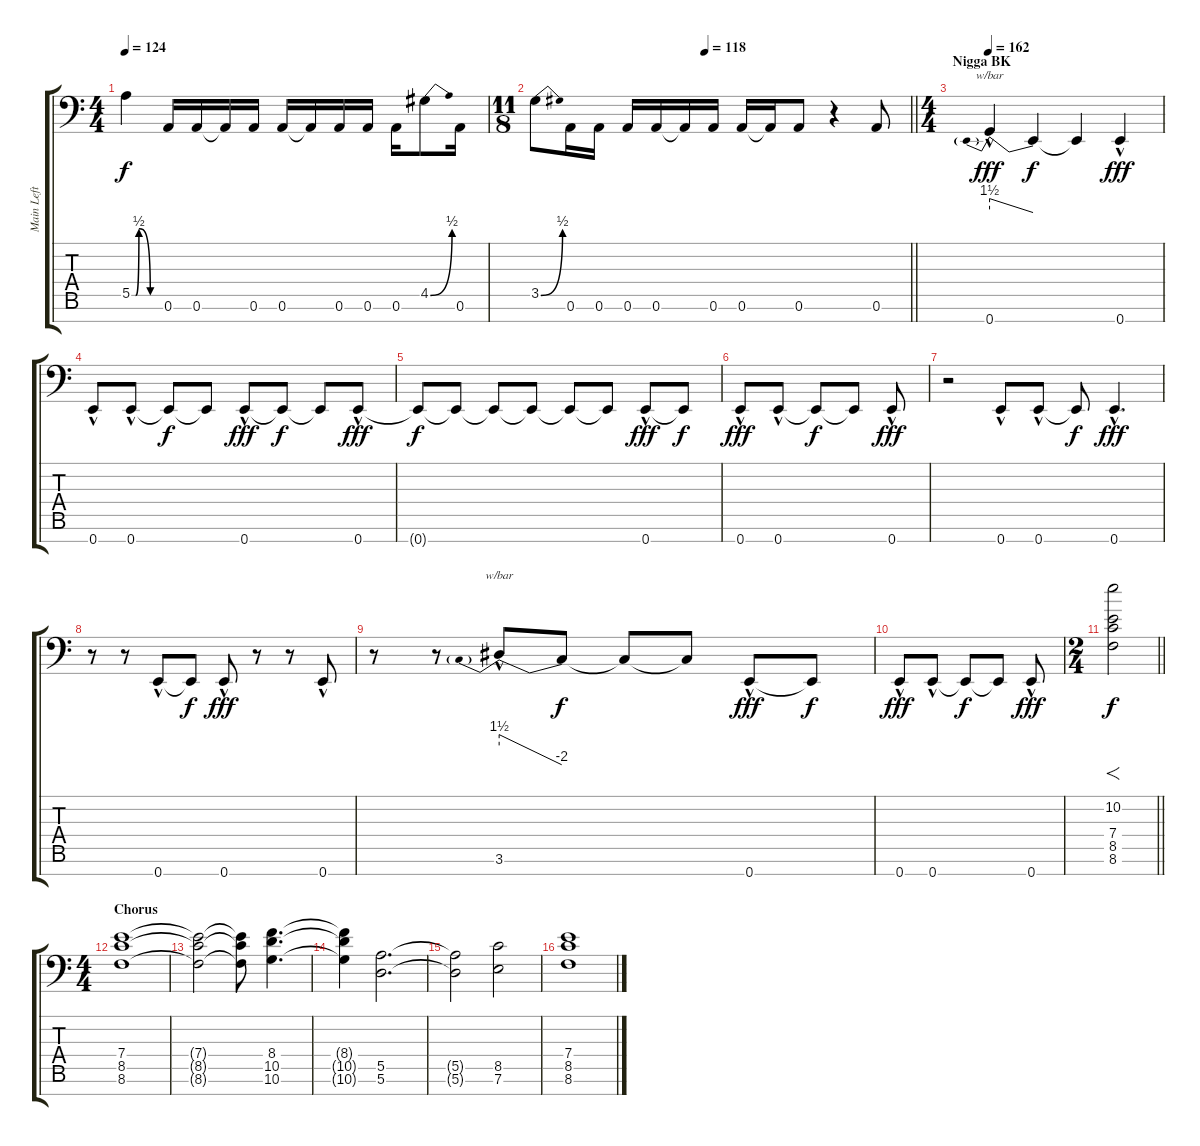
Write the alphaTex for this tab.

\track ("Main Left" "Main Left") {instrument distortionguitar}
\staff {score tabs}
\tuning (B3 Gb3 D3 A2 E2 A1 E1) {hide}
\ts (4 4)
\tempo 124
\clef f4
\ks c
5.5{be (custom 0 0 8 0 15 2 39 0 60 0)}.4{dy f} 0.6.16 0.6.16 0.6{t}.16 0.6.16 0.6.16 0.6{t}.16 0.6.16 0.6.16 0.6.16 4.5{be (bend 0 0 60 2)}.8 0.6.16 |
\ts (11 8)
\tempo (118 0.45454545454545453)
\barLineRight lightlight
3.5{be (bend 0 0 60 2)}.8 0.6.16 0.6.16 0.6.16 0.6.16 0.6{t}.16 0.6.16 0.6.16 0.6{t}.16 0.6.8{volume 10 instrument overdrivenguitar} r.4 0.6.8 |
\ts (4 4)
\section ("" "Nigga BK")
\tempo 162
0.7{hac}.4{tbe (predivedive default 0 6 60 0) dy fff volume 16 instrument distortionguitar} 0.7{t}.4{dy f} 0.7{t}.4 0.7{hac}.4{dy fff} |
0.7{hac}.8 0.7{hac}.8 0.7{t}.8{dy f} 0.7{t}.8 0.7{hac}.8{dy fff} 0.7{t}.8{dy f} 0.7{t}.8 0.7{hac}.8{dy fff} |
0.7{t}.8{dy f} 0.7{t}.8 0.7{t}.8 0.7{t}.8 0.7{t}.8 0.7{t}.8 0.7{hac}.8{dy fff} 0.7{t}.8{dy f} |
0.7{hac}.8{dy fff} 0.7{hac}.8 0.7{t}.8{dy f} 0.7{t}.8 0.7{hac}.8{dy fff} |
r.2 0.7{hac}.8 0.7{hac}.8 0.7{t}.8{dy f} 0.7{hac}.4{d dy fff} |
r.8 r.8 0.7{hac}.8 0.7{t}.8{dy f} 0.7{hac}.8{dy fff} r.8 r.8 0.7{hac}.8 |
r.8 r.8 3.6{hac}.8{tbe (predivedive default 0 6 60 -8)} 3.6{t}.8{dy f} 3.6{t}.8 3.6{t}.8 0.7{hac}.8{dy fff} 0.7{t}.8{dy f} |
0.7{hac}.8{dy fff} 0.7{hac}.8 0.7{t}.8{dy f} 0.7{t}.8 0.7{hac}.8{dy fff} |
\ts (2 4)
\barLineRight lightlight
(10.2 7.4 8.5 8.6).2{f dy f instrument stringensemble2} |
\ts (4 4)
\section ("" "Chorus")
(7.4 8.5 8.6).1{instrument distortionguitar} |
(7.4{t} 8.5{t} 8.6{t}).2 (7.4{t} 8.5{t} 8.6{t}).8 (8.4 10.5 10.6).4{d} |
(8.4{t} 10.5{t} 10.6{t}).4 (5.5 5.6).2{d} |
(5.5{t} 5.6{t}).2 (8.5 7.6).2 |
(7.4 8.5 8.6).1
